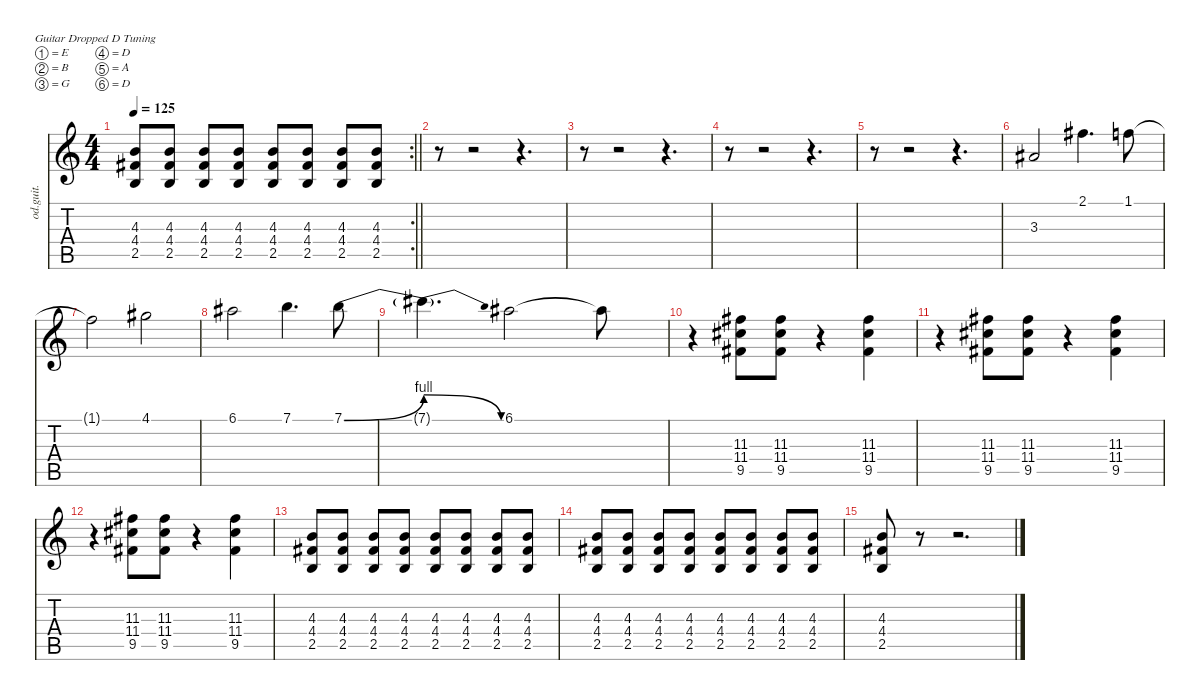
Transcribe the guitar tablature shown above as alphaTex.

\defaultSystemsLayout 4
\hideDynamics
\bracketExtendMode nobrackets
\otherSystemsTrackNameOrientation horizontal
\track ("Piste 2" "od.guit.") {instrument overdrivenguitar}
\staff {score tabs}
\tuning (E4 B3 G3 D3 A2 D2)
\rc 2
\ts (4 4)
\tempo 125
\clef g2
\barLineRight lightlight
\ks c
(4.3 4.4{acc #} 2.5).8{dy f} (4.3 4.4{acc #} 2.5).8 (4.3 4.4{acc #} 2.5).8 (4.3 4.4{acc #} 2.5).8 (4.3 4.4{acc #} 2.5).8 (4.3 4.4{acc #} 2.5).8 (4.3 4.4{acc #} 2.5).8 (4.3 4.4{acc #} 2.5).8 |
r.8 r.2 r.4{d} |
r.8 r.2 r.4{d} |
r.8 r.2 r.4{d} |
r.8 r.2 r.4{d} |
3.3{acc #}.2 2.1{acc #}.4{d} 1.1.8 |
1.1{t}.2 4.1{acc #}.2 |
6.1{acc #}.2 7.1.4{d} 7.1{be (bend 0 0 60 4)}.8 |
7.1{be (release 0 4 60 0) t}.4{d} 6.1{acc #}.2 6.1{t acc #}.8 |
r.4 (11.3{acc #} 11.4{acc #} 9.5{acc #}).8 (11.3{acc #} 11.4{acc #} 9.5{acc #}).8 r.4 (11.3{acc #} 11.4{acc #} 9.5{acc #}).4 |
r.4 (11.3{acc #} 11.4{acc #} 9.5{acc #}).8 (11.3{acc #} 11.4{acc #} 9.5{acc #}).8 r.4 (11.3{acc #} 11.4{acc #} 9.5{acc #}).4 |
r.4 (11.3{acc #} 11.4{acc #} 9.5{acc #}).8 (11.3{acc #} 11.4{acc #} 9.5{acc #}).8 r.4 (11.3{acc #} 11.4{acc #} 9.5{acc #}).4 |
(4.3 4.4{acc #} 2.5).8 (4.3 4.4{acc #} 2.5).8 (4.3 4.4{acc #} 2.5).8 (4.3 4.4{acc #} 2.5).8 (4.3 4.4{acc #} 2.5).8 (4.3 4.4{acc #} 2.5).8 (4.3 4.4{acc #} 2.5).8 (4.3 4.4{acc #} 2.5).8 |
(4.3 4.4{acc #} 2.5).8 (4.3 4.4{acc #} 2.5).8 (4.3 4.4{acc #} 2.5).8 (4.3 4.4{acc #} 2.5).8 (4.3 4.4{acc #} 2.5).8 (4.3 4.4{acc #} 2.5).8 (4.3 4.4{acc #} 2.5).8 (4.3 4.4{acc #} 2.5).8 |
(4.3 4.4{acc #} 2.5).8 r.8 r.2{d}
